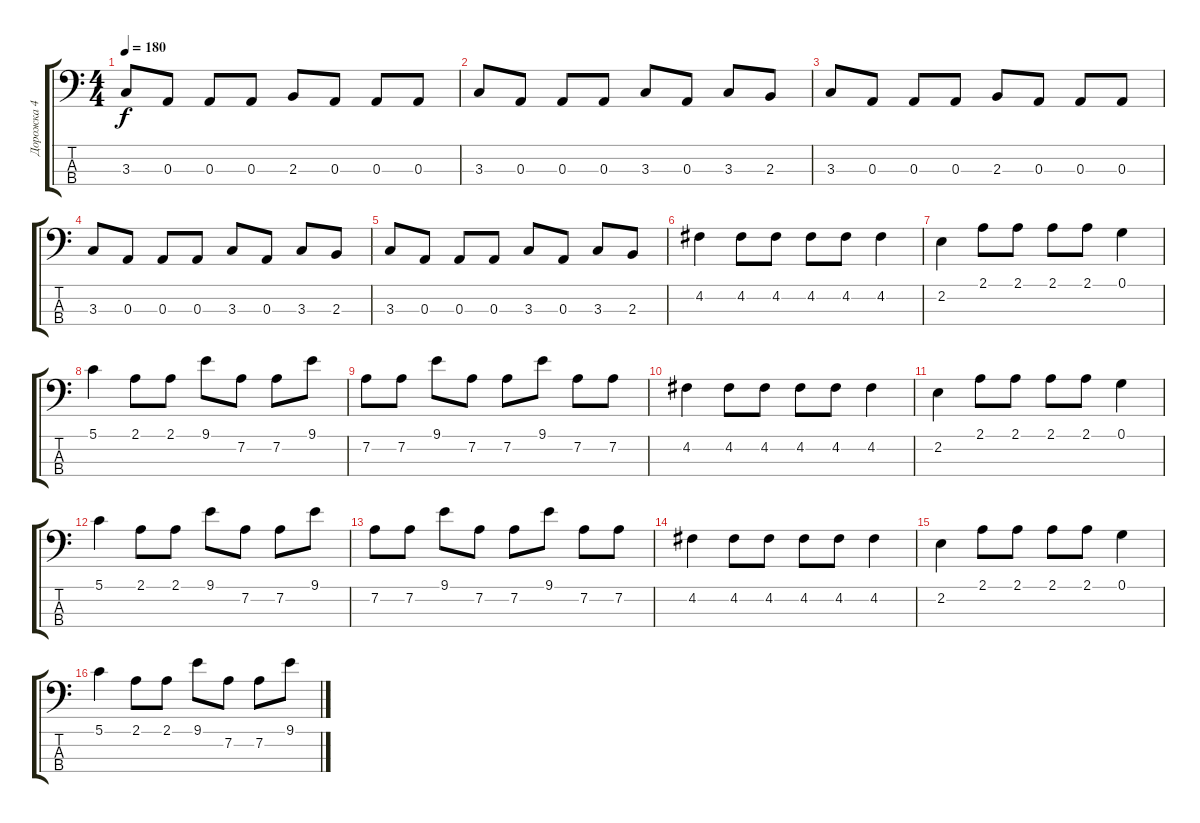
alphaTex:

\track ("Дорожка 4" "Дорожка 4") {instrument electricbassfinger}
\staff {score tabs}
\tuning (G2 D2 A1 E1) {hide}
\ts (4 4)
\tempo 180
\clef f4
\ks c
3.3.8{dy f} 0.3.8 0.3.8 0.3.8 2.3.8 0.3.8 0.3.8 0.3.8 |
3.3.8 0.3.8 0.3.8 0.3.8 3.3.8 0.3.8 3.3.8 2.3.8 |
3.3.8 0.3.8 0.3.8 0.3.8 2.3.8 0.3.8 0.3.8 0.3.8 |
3.3.8 0.3.8 0.3.8 0.3.8 3.3.8 0.3.8 3.3.8 2.3.8 |
3.3.8 0.3.8 0.3.8 0.3.8 3.3.8 0.3.8 3.3.8 2.3.8 |
4.2.4 4.2.8 4.2.8 4.2.8 4.2.8 4.2.4 |
2.2.4 2.1.8 2.1.8 2.1.8 2.1.8 0.1.4 |
5.1.4 2.1.8 2.1.8 9.1.8 7.2.8 7.2.8 9.1.8 |
7.2.8 7.2.8 9.1.8 7.2.8 7.2.8 9.1.8 7.2.8 7.2.8 |
4.2.4 4.2.8 4.2.8 4.2.8 4.2.8 4.2.4 |
2.2.4 2.1.8 2.1.8 2.1.8 2.1.8 0.1.4 |
5.1.4 2.1.8 2.1.8 9.1.8 7.2.8 7.2.8 9.1.8 |
7.2.8 7.2.8 9.1.8 7.2.8 7.2.8 9.1.8 7.2.8 7.2.8 |
4.2.4 4.2.8 4.2.8 4.2.8 4.2.8 4.2.4 |
2.2.4 2.1.8 2.1.8 2.1.8 2.1.8 0.1.4 |
5.1.4 2.1.8 2.1.8 9.1.8 7.2.8 7.2.8 9.1.8
